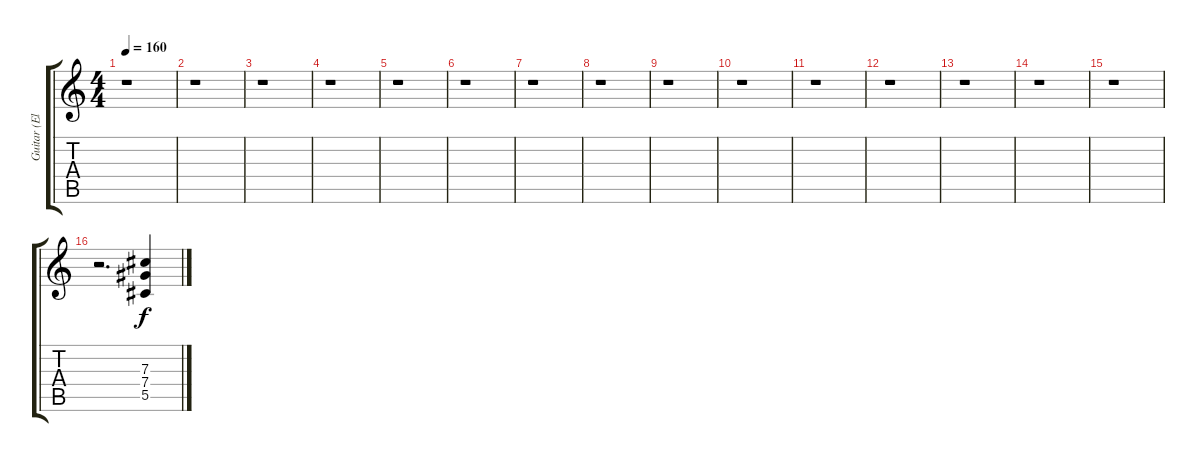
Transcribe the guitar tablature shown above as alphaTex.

\track ("Guitar (Electric)" "Guitar (El") {instrument distortionguitar}
\staff {score tabs}
\tuning (Eb4 Bb3 Gb3 Db3 Ab2 Eb2) {hide}
\ts (4 4)
\tempo 160
\clef g2
\ks c
r.1{dy f} |
r.1 |
r.1 |
r.1 |
r.1 |
r.1 |
r.1 |
r.1 |
r.1 |
r.1 |
r.1 |
r.1 |
r.1 |
r.1 |
r.1 |
r.2{d} (7.3 7.4 5.5).4
